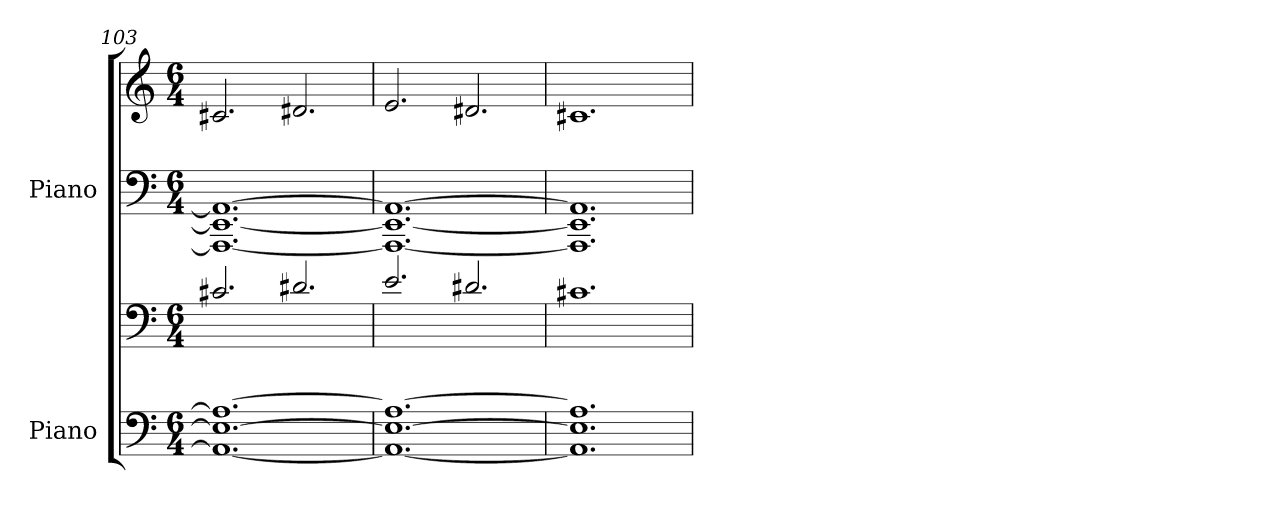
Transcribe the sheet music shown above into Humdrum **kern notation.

**kern	**kern	**kern	**kern
*part2	*part2	*part1	*part1
*staff4	*staff3	*staff2	*staff1
*I"Piano	*	*I"Piano	*
*I'Pno.	*	*I'Pno.	*
!!LO:LB:g=z
*clefF4	*clefF4	*clefF4	*clefG2
*k[]	*k[]	*k[]	*k[]
*M6/4	*M6/4	*M6/4	*M6/4
=103	=103	=103	=103
1.AA_ 1.E_ 1.A_	2.c#X/	1.AAA_ 1.EE_ 1.AA_	2.c#X/
.	2.d#X/	.	2.d#X/
=104	=104	=104	=104
1.AA_ 1.E_ 1.A_	2.e/	1.AAA_ 1.EE_ 1.AA_	2.e/
.	2.d#X/	.	2.d#X/
=105	=105	=105	=105
1.AA] 1.E] 1.A]	1.c#X	1.AAA] 1.EE] 1.AA]	1.c#X
=	=	=	=
*-	*-	*-	*-
